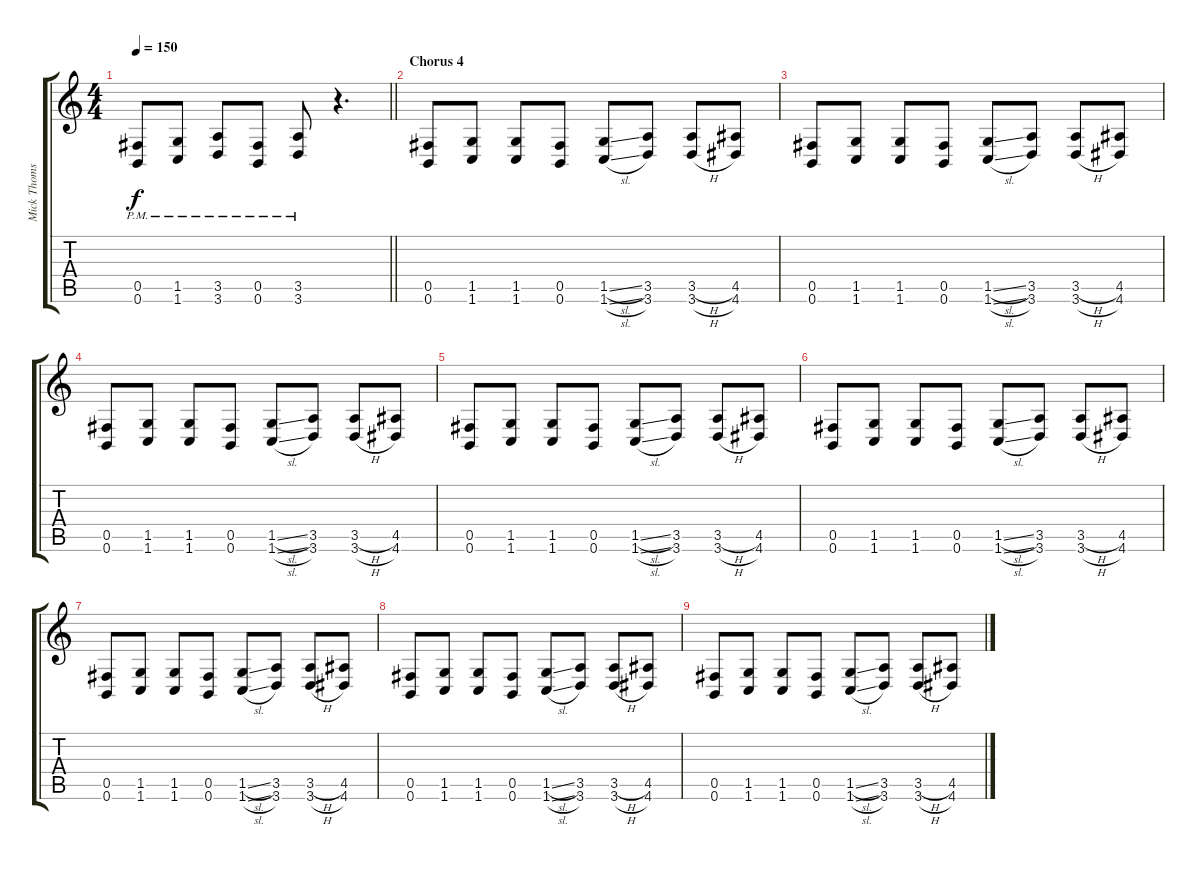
\track ("Mick Thomson" "Mick Thoms") {instrument distortionguitar}
\staff {score tabs}
\tuning (Db4 Ab3 E3 B2 Gb2 B1) {hide}
\ts (4 4)
\tempo 150
\clef g2
\barLineRight lightlight
\ks c
(0.5{pm} 0.6{pm}).8{dy f} (1.5{pm} 1.6{pm}).8 (3.5{pm} 3.6{pm}).8 (0.5{pm} 0.6{pm}).8 (3.5{pm} 3.6{pm}).8 r.4{d} |
\section ("" "Chorus 4")
(0.5 0.6).8 (1.5 1.6).8 (1.5 1.6).8 (0.5 0.6).8 (1.5{sl} 1.6{sl}).8 (3.5 3.6).8 (3.5{h} 3.6{h}).8 (4.5 4.6).8 |
(0.5 0.6).8 (1.5 1.6).8 (1.5 1.6).8 (0.5 0.6).8 (1.5{sl} 1.6{sl}).8 (3.5 3.6).8 (3.5{h} 3.6{h}).8 (4.5 4.6).8 |
(0.5 0.6).8 (1.5 1.6).8 (1.5 1.6).8 (0.5 0.6).8 (1.5{sl} 1.6{sl}).8 (3.5 3.6).8 (3.5{h} 3.6{h}).8 (4.5 4.6).8 |
(0.5 0.6).8 (1.5 1.6).8 (1.5 1.6).8 (0.5 0.6).8 (1.5{sl} 1.6{sl}).8 (3.5 3.6).8 (3.5{h} 3.6{h}).8 (4.5 4.6).8 |
(0.5 0.6).8 (1.5 1.6).8 (1.5 1.6).8 (0.5 0.6).8 (1.5{sl} 1.6{sl}).8 (3.5 3.6).8 (3.5{h} 3.6{h}).8 (4.5 4.6).8 |
(0.5 0.6).8 (1.5 1.6).8 (1.5 1.6).8 (0.5 0.6).8 (1.5{sl} 1.6{sl}).8 (3.5 3.6).8 (3.5{h} 3.6{h}).8 (4.5 4.6).8 |
(0.5 0.6).8 (1.5 1.6).8 (1.5 1.6).8 (0.5 0.6).8 (1.5{sl} 1.6{sl}).8 (3.5 3.6).8 (3.5{h} 3.6{h}).8 (4.5 4.6).8 |
(0.5 0.6).8 (1.5 1.6).8 (1.5 1.6).8 (0.5 0.6).8 (1.5{sl} 1.6{sl}).8 (3.5 3.6).8 (3.5{h} 3.6{h}).8 (4.5 4.6).8
